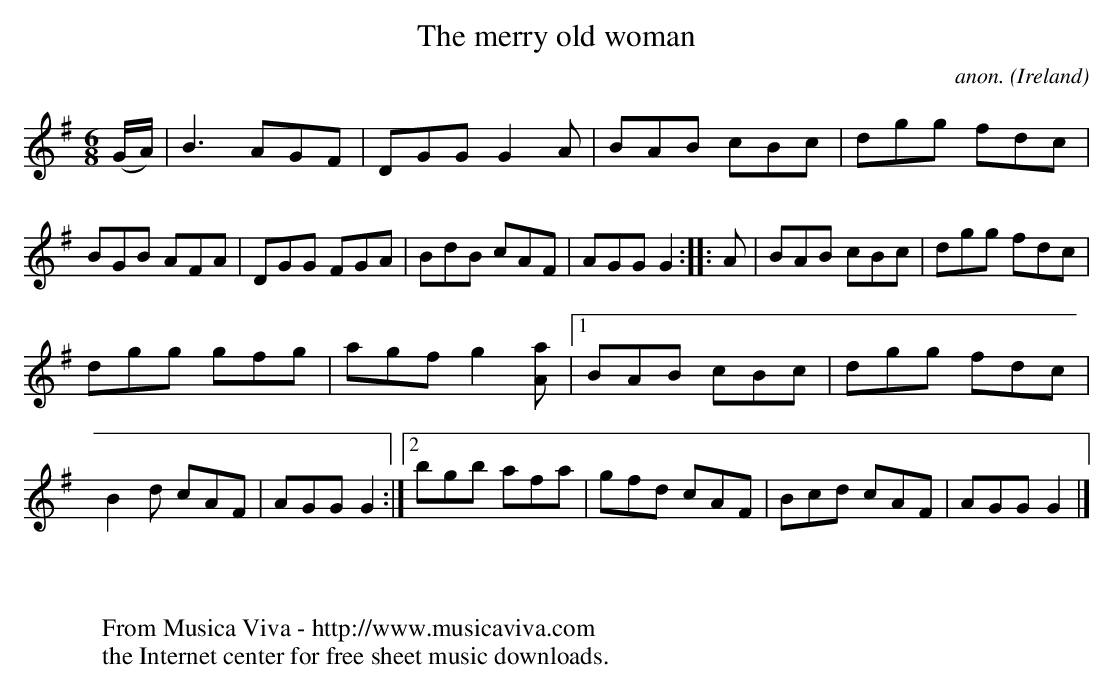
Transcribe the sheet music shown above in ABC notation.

X:1
T:The merry old woman
C:anon.
O:Ireland
M:6/8
L:1/8
K:G
(G/A/)|B3 AGF|DGG G2A|BAB cBc|dgg fdc|BGB AFA|DGG FGA|BdB cAF|AGG G2:: A|BAB cBc|dgg fdc|
dgg gfg|agf g2 [Aa]|[1 BAB cBc|dgg fdc|B2d cAF|AGG G2:|[2 bgb afa|gfd cAF|Bcd cAF|AGG G2|]
W:
W:
W: From Musica Viva - http://www.musicaviva.com
W: the Internet center for free sheet music downloads.
